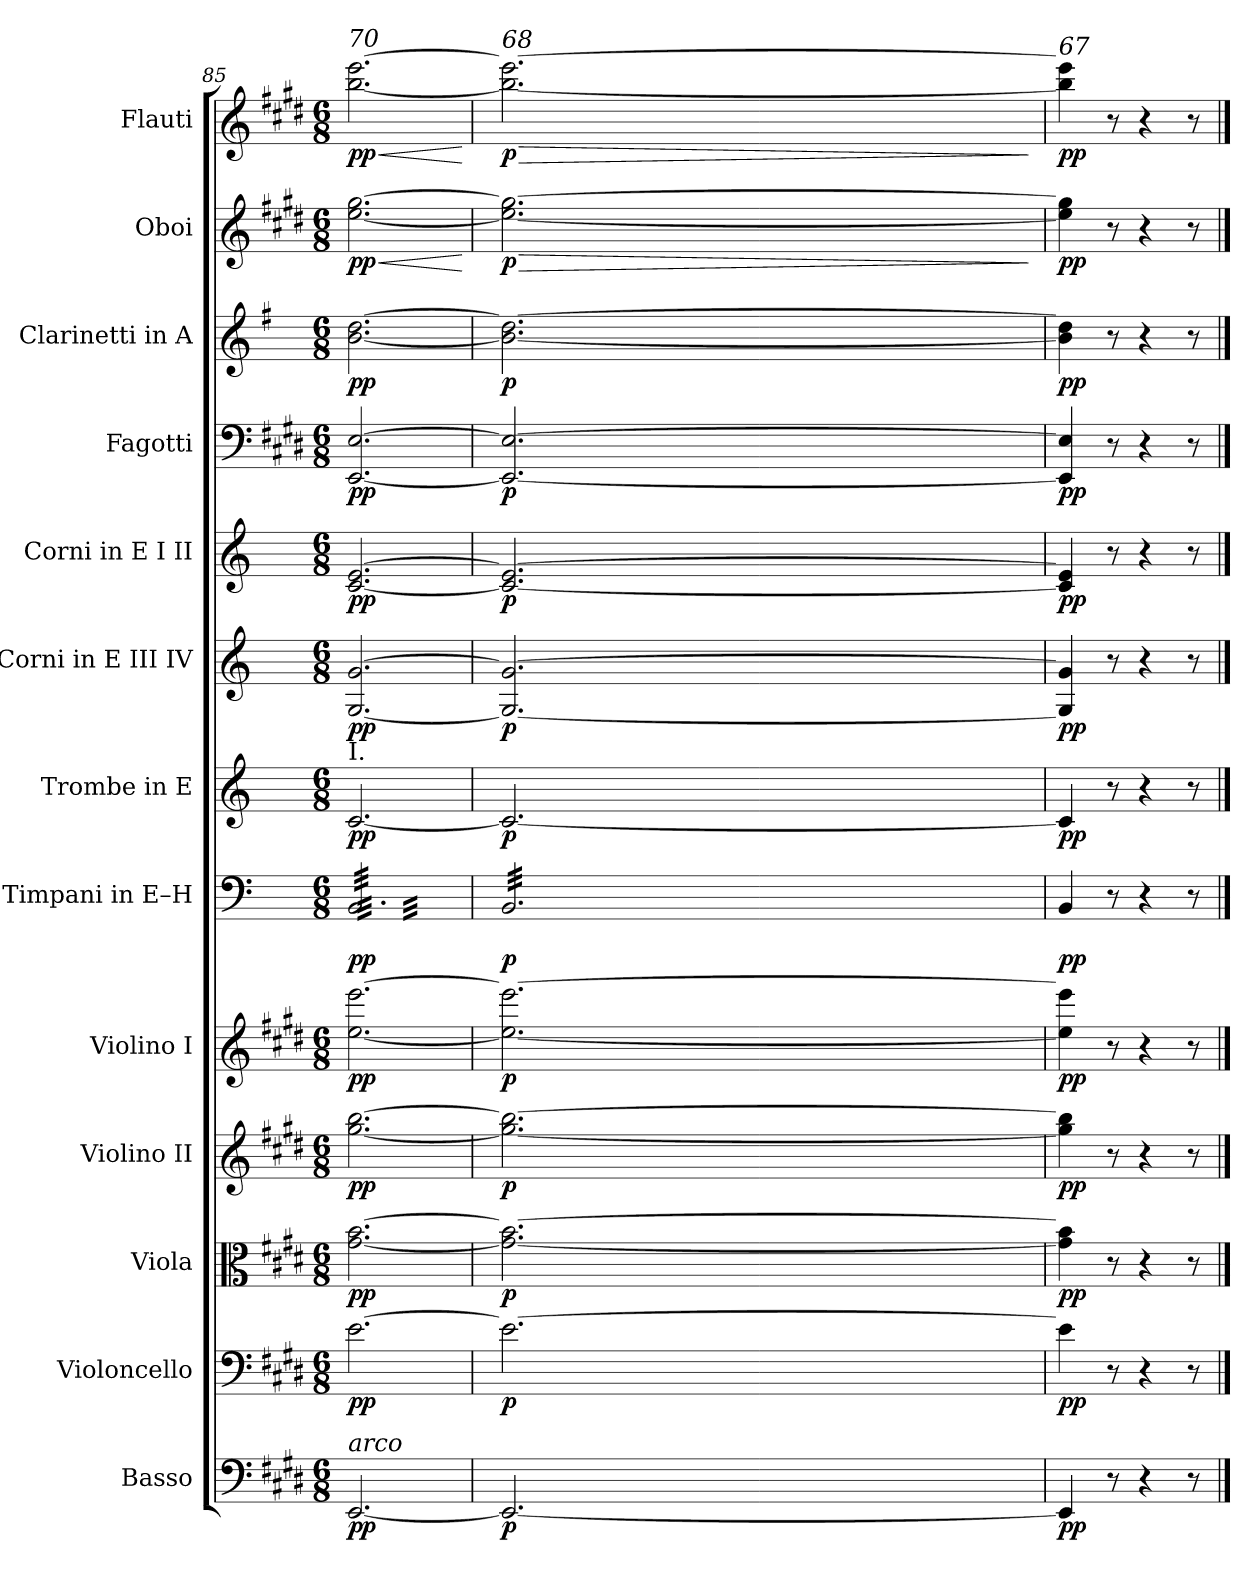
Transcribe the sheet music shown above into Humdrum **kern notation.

**kern	**dynam	**kern	**dynam	**kern	**dynam	**kern	**dynam	**kern	**dynam	**kern	**dynam	**kern	**dynam	**kern	**dynam	**kern	**dynam	**kern	**dynam	**kern	**dynam	**kern	**dynam	**kern	**dynam
*part13	*part13	*part12	*part12	*part11	*part11	*part10	*part10	*part9	*part9	*part8	*part8	*part7	*part7	*part6	*part6	*part5	*part5	*part4	*part4	*part3	*part3	*part2	*part2	*part1	*part1
*staff13	*staff13	*staff12	*staff12	*staff11	*staff11	*staff10	*staff10	*staff9	*staff9	*staff8	*staff8	*staff7	*staff7	*staff6	*staff6	*staff5	*staff5	*staff4	*staff4	*staff3	*staff3	*staff2	*staff2	*staff1	*staff1
*I"Basso	*	*I"Violoncello	*	*I"Viola	*	*I"Violino II	*	*I"Violino I	*	*I"Timpani in E–H	*	*I"Trombe in E	*	*I"Corni in E III IV	*	*I"Corni in E I II	*	*I"Fagotti	*	*I"Clarinetti in A	*	*I"Oboi	*	*I"Flauti	*
*	*	*	*	*	*	*	*	*	*	*I'Timp.	*	*I'Tr.	*	*I'Cor. III IV	*	*I'Cor. I II	*	*I'Fag.	*	*I'Cl.	*	*I'Ob.	*	*I'Fl.	*
*clefF4	*	*clefF4	*	*clefC3	*	*clefG2	*	*clefG2	*	*clefF4	*	*clefG2	*	*clefG2	*	*clefG2	*	*clefF4	*	*clefG2	*	*clefG2	*	*clefG2	*
*ITrd7c12	*	*	*	*	*	*	*	*	*	*	*	*ITrd-2c-4	*	*ITrd5c8	*	*ITrd5c8	*	*	*	*ITrd2c3	*	*	*	*	*
*k[f#c#g#d#]	*	*k[f#c#g#d#]	*	*k[f#c#g#d#]	*	*k[f#c#g#d#]	*	*k[f#c#g#d#]	*	*k[]	*	*k[f#c#g#d#]	*	*k[f#c#g#d#]	*	*k[f#c#g#d#]	*	*k[f#c#g#d#]	*	*k[f#c#g#d#]	*	*k[f#c#g#d#]	*	*k[f#c#g#d#]	*
*M6/8	*	*M6/8	*	*M6/8	*	*M6/8	*	*M6/8	*	*M6/8	*	*M6/8	*	*M6/8	*	*M6/8	*	*M6/8	*	*M6/8	*	*M6/8	*	*M6/8	*
=85	=85	=85	=85	=85	=85	=85	=85	=85	=85	=85	=85	=85	=85	=85	=85	=85	=85	=85	=85	=85	=85	=85	=85	=85	=85
*	*	*	*	*	*	*	*	*	*	*^	*	*	*	*	*	*	*	*	*	*	*	*	*	*	*
!	!	!	!	!	!	!	!	!	!	!	!	!	!	!	!	!	!	!	!	!	!	!	!	!	!LO:TX:a:i:t=70	!
!	!	!	!	!	!	!	!	!	!	!	!	!	!LO:TX:a:t=I.	!	!	!	!	!	!	!	!	!	!	!	!	!
!LO:TX:a:i:t=arco	!	!	!	!	!	!	!	!	!	!	!	!	!	!	!	!	!	!	!	!	!	!	!	!	!	!
!	!LO:DY:b	!	!LO:DY:b	!	!LO:DY:b	!	!LO:DY:b	!	!LO:DY:b	!	!	!LO:DY:b	!	!LO:DY:b	!	!LO:DY:b	!	!LO:DY:b	!	!LO:DY:b	!	!LO:DY:b	!	!LO:HP:b	!	!LO:HP:b
!	!	!	!	!	!	!	!	!	!	!	!	!	!	!	!	!	!	!	!	!	!	!	!	!LO:DY:n=1:b	!	!LO:DY:n=1:b
*	*	*	*	*	*	*	*	*	*	*tremolo	*	*	*	*	*	*	*	*	*	*	*	*	*	*	*	*
[2.EEE/	pp	[2.e\	pp	[2.g#\ [2.b\	pp	[2.gg#\ [2.bb\	pp	[2.ee\ [2.eee\	pp	32BB/LLL	32BB!yyLLL	pp	[2.e/	pp	[2.BB/ [2.B/	pp	[2.E/ [2.G#/	pp	[2.EE/ [2.E/	pp	[2.g#\ [2.b\	pp	[2.ee\ [2.gg#\	< pp	[2.bb\ [2.eee\	< pp
.	.	.	.	.	.	.	.	.	.	32BB/	32BB!yy	.	.	.	.	.	.	.	.	.	.	.	.	.	.	.
.	.	.	.	.	.	.	.	.	.	32BB/	32BB!yy	.	.	.	.	.	.	.	.	.	.	.	.	.	.	.
.	.	.	.	.	.	.	.	.	.	32BB/	32BB!yy	.	.	.	.	.	.	.	.	.	.	.	.	.	.	.
.	.	.	.	.	.	.	.	.	.	32BB/	32BB!yy	.	.	.	.	.	.	.	.	.	.	.	.	.	.	.
.	.	.	.	.	.	.	.	.	.	32BB/	32BB!yy	.	.	.	.	.	.	.	.	.	.	.	.	.	.	.
.	.	.	.	.	.	.	.	.	.	32BB/	32BB!yy	.	.	.	.	.	.	.	.	.	.	.	.	.	.	.
.	.	.	.	.	.	.	.	.	.	32BB/	32BB!yy	.	.	.	.	.	.	.	.	.	.	.	.	.	.	.
.	.	.	.	.	.	.	.	.	.	32BB/	32BB!yy	.	.	.	.	.	.	.	.	.	.	.	.	.	.	.
.	.	.	.	.	.	.	.	.	.	32BB/	32BB!yy	.	.	.	.	.	.	.	.	.	.	.	.	.	.	.
.	.	.	.	.	.	.	.	.	.	32BB/	32BB!yy	.	.	.	.	.	.	.	.	.	.	.	.	.	.	.
.	.	.	.	.	.	.	.	.	.	32BB/	32BB!yyJJJ	.	.	.	.	.	.	.	.	.	.	.	.	.	.	.
.	.	.	.	.	.	.	.	.	.	32BB/	32BB!yyLLL	.	.	.	.	.	.	.	.	.	.	.	.	.	.	.
.	.	.	.	.	.	.	.	.	.	32BB/	32BB!yy	.	.	.	.	.	.	.	.	.	.	.	.	.	.	.
.	.	.	.	.	.	.	.	.	.	32BB/	32BB!yy	.	.	.	.	.	.	.	.	.	.	.	.	.	.	.
.	.	.	.	.	.	.	.	.	.	32BB/	32BB!yy	.	.	.	.	.	.	.	.	.	.	.	.	.	.	.
.	.	.	.	.	.	.	.	.	.	32BB/	32BB!yy	.	.	.	.	.	.	.	.	.	.	.	.	.	.	.
.	.	.	.	.	.	.	.	.	.	32BB/	32BB!yy	.	.	.	.	.	.	.	.	.	.	.	.	.	.	.
.	.	.	.	.	.	.	.	.	.	32BB/	32BB!yy	.	.	.	.	.	.	.	.	.	.	.	.	.	.	.
.	.	.	.	.	.	.	.	.	.	32BB/	32BB!yy	.	.	.	.	.	.	.	.	.	.	.	.	.	.	.
.	.	.	.	.	.	.	.	.	.	32BB/	32BB!yy	.	.	.	.	.	.	.	.	.	.	.	.	.	.	.
.	.	.	.	.	.	.	.	.	.	32BB/	32BB!yy	.	.	.	.	.	.	.	.	.	.	.	.	.	.	.
.	.	.	.	.	.	.	.	.	.	32BB/	32BB!yy	.	.	.	.	.	.	.	.	.	.	.	.	.	.	.
.	.	.	.	.	.	.	.	.	.	32BB/JJJ	32BB!yyJJJ	.	.	.	.	.	.	.	.	.	.	.	.	.	.	.
*	*	*	*	*	*	*	*	*	*	*v	*v	*	*	*	*	*	*	*	*	*	*	*	*	*	*	*
.	.	.	.	.	.	.	.	.	.	.	.	.	.	.	.	.	.	.	.	.	.	.	[	.	[
=86	=86	=86	=86	=86	=86	=86	=86	=86	=86	=86	=86	=86	=86	=86	=86	=86	=86	=86	=86	=86	=86	=86	=86	=86	=86
*	*	*	*	*	*	*	*	*	*	*^	*	*	*	*	*	*	*	*	*	*	*	*	*	*	*
!	!	!	!	!	!	!	!	!	!	!	!	!	!	!	!	!	!	!	!	!	!	!	!	!	!LO:TX:a:i:t=68	!
!	!LO:DY:b	!	!LO:DY:b	!	!LO:DY:b	!	!LO:DY:b	!	!LO:DY:b	!	!	!LO:DY:b	!	!LO:DY:b	!	!LO:DY:b	!	!LO:DY:b	!	!LO:DY:b	!	!LO:DY:b	!	!LO:HP:b	!	!LO:HP:b
!	!	!	!	!	!	!	!	!	!	!	!	!	!	!	!	!	!	!	!	!	!	!	!	!LO:DY:n=1:b	!	!LO:DY:n=1:b
2.EEE/_	p	2.e\_	p	2.g#\_ 2.b\_	p	2.gg#\_ 2.bb\_	p	2.ee\_ 2.eee\_	p	32BB/LLL	32BB!yyLLL	p	2.e/_	p	2.BB/_ 2.B/_	p	2.E/_ 2.G#/_	p	2.EE/_ 2.E/_	p	2.g#\_ 2.b\_	p	2.ee\_ 2.gg#\_	> p	2.bb\_ 2.eee\_	> p
.	.	.	.	.	.	.	.	.	.	32BB/	32BB!yy	.	.	.	.	.	.	.	.	.	.	.	.	.	.	.
.	.	.	.	.	.	.	.	.	.	32BB/	32BB!yy	.	.	.	.	.	.	.	.	.	.	.	.	.	.	.
.	.	.	.	.	.	.	.	.	.	32BB/	32BB!yy	.	.	.	.	.	.	.	.	.	.	.	.	.	.	.
.	.	.	.	.	.	.	.	.	.	32BB/	32BB!yy	.	.	.	.	.	.	.	.	.	.	.	.	.	.	.
.	.	.	.	.	.	.	.	.	.	32BB/	32BB!yy	.	.	.	.	.	.	.	.	.	.	.	.	.	.	.
.	.	.	.	.	.	.	.	.	.	32BB/	32BB!yy	.	.	.	.	.	.	.	.	.	.	.	.	.	.	.
.	.	.	.	.	.	.	.	.	.	32BB/	32BB!yy	.	.	.	.	.	.	.	.	.	.	.	.	.	.	.
.	.	.	.	.	.	.	.	.	.	32BB/	32BB!yy	.	.	.	.	.	.	.	.	.	.	.	.	.	.	.
.	.	.	.	.	.	.	.	.	.	32BB/	32BB!yy	.	.	.	.	.	.	.	.	.	.	.	.	.	.	.
.	.	.	.	.	.	.	.	.	.	32BB/	32BB!yy	.	.	.	.	.	.	.	.	.	.	.	.	.	.	.
.	.	.	.	.	.	.	.	.	.	32BB/	32BB!yyJJJ	.	.	.	.	.	.	.	.	.	.	.	.	.	.	.
.	.	.	.	.	.	.	.	.	.	32BB/	32BB!yyLLL	.	.	.	.	.	.	.	.	.	.	.	.	.	.	.
.	.	.	.	.	.	.	.	.	.	32BB/	32BB!yy	.	.	.	.	.	.	.	.	.	.	.	.	.	.	.
.	.	.	.	.	.	.	.	.	.	32BB/	32BB!yy	.	.	.	.	.	.	.	.	.	.	.	.	.	.	.
.	.	.	.	.	.	.	.	.	.	32BB/	32BB!yy	.	.	.	.	.	.	.	.	.	.	.	.	.	.	.
.	.	.	.	.	.	.	.	.	.	32BB/	32BB!yy	.	.	.	.	.	.	.	.	.	.	.	.	.	.	.
.	.	.	.	.	.	.	.	.	.	32BB/	32BB!yy	.	.	.	.	.	.	.	.	.	.	.	.	.	.	.
.	.	.	.	.	.	.	.	.	.	32BB/	32BB!yy	.	.	.	.	.	.	.	.	.	.	.	.	.	.	.
.	.	.	.	.	.	.	.	.	.	32BB/	32BB!yy	.	.	.	.	.	.	.	.	.	.	.	.	.	.	.
.	.	.	.	.	.	.	.	.	.	32BB/	32BB!yy	.	.	.	.	.	.	.	.	.	.	.	.	.	.	.
.	.	.	.	.	.	.	.	.	.	32BB/	32BB!yy	.	.	.	.	.	.	.	.	.	.	.	.	.	.	.
.	.	.	.	.	.	.	.	.	.	32BB/	32BB!yy	.	.	.	.	.	.	.	.	.	.	.	.	.	.	.
.	.	.	.	.	.	.	.	.	.	32BB/JJJ	32BB!yyJJJ	.	.	.	.	.	.	.	.	.	.	.	.	.	.	.
*	*	*	*	*	*	*	*	*	*	*Xtremolo	*	*	*	*	*	*	*	*	*	*	*	*	*	*	*	*
*	*	*	*	*	*	*	*	*	*	*v	*v	*	*	*	*	*	*	*	*	*	*	*	*	*	*	*
.	.	.	.	.	.	.	.	.	.	.	.	.	.	.	.	.	.	.	.	.	.	.	]	.	]
=87	=87	=87	=87	=87	=87	=87	=87	=87	=87	=87	=87	=87	=87	=87	=87	=87	=87	=87	=87	=87	=87	=87	=87	=87	=87
!	!	!	!	!	!	!	!	!	!	!	!	!	!	!	!	!	!	!	!	!	!	!	!	!LO:TX:a:i:t=67	!
!	!LO:DY:b	!	!LO:DY:b	!	!LO:DY:b	!	!LO:DY:b	!	!LO:DY:b	!	!LO:DY:b	!	!LO:DY:b	!	!LO:DY:b	!	!LO:DY:b	!	!LO:DY:b	!	!LO:DY:b	!	!LO:DY:b	!	!LO:DY:b
4EEE/]	pp	4e\]	pp	4g#\] 4b\]	pp	4gg#\] 4bb\]	pp	4ee\] 4eee\]	pp	4BB/	pp	4e/]	pp	4BB/] 4B/]	pp	4E/] 4G#/]	pp	4EE/] 4E/]	pp	4g#\] 4b\]	pp	4ee\] 4gg#\]	pp	4bb\] 4eee\]	pp
8r	.	8r	.	8r	.	8r	.	8r	.	8r	.	8r	.	8r	.	8r	.	8r	.	8r	.	8r	.	8r	.
4r	.	4r	.	4r	.	4r	.	4r	.	4r	.	4r	.	4r	.	4r	.	4r	.	4r	.	4r	.	4r	.
8r	.	8r	.	8r	.	8r	.	8r	.	8r	.	8r	.	8r	.	8r	.	8r	.	8r	.	8r	.	8r	.
==	==	==	==	==	==	==	==	==	==	==	==	==	==	==	==	==	==	==	==	==	==	==	==	==	==
*-	*-	*-	*-	*-	*-	*-	*-	*-	*-	*-	*-	*-	*-	*-	*-	*-	*-	*-	*-	*-	*-	*-	*-	*-	*-
